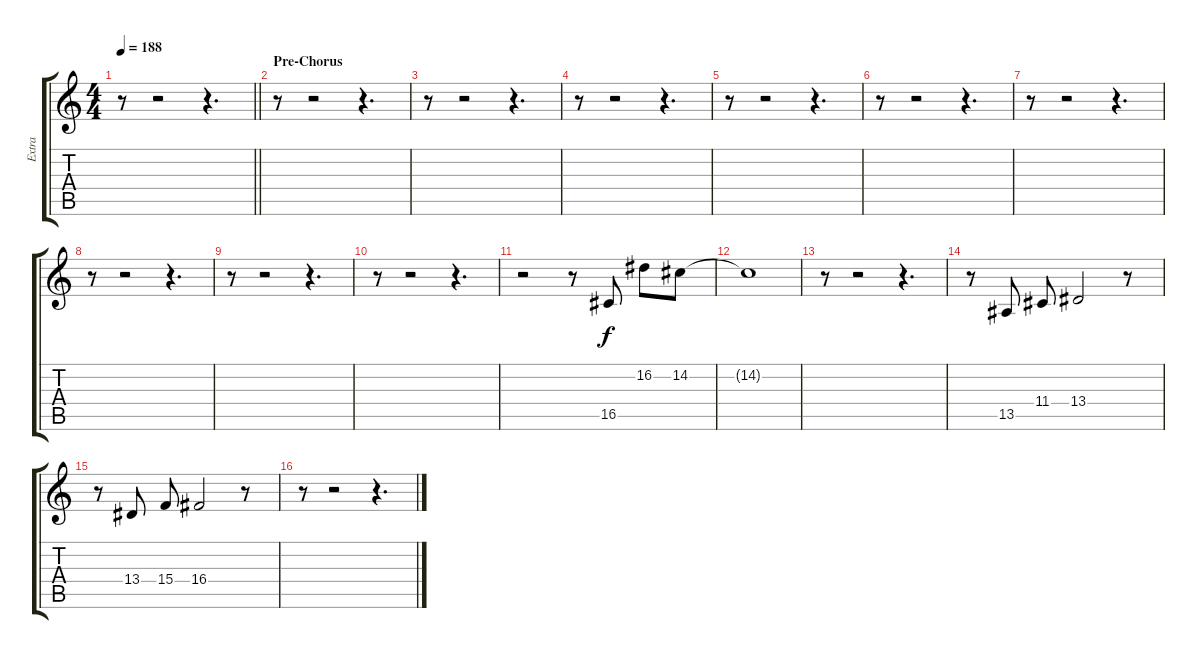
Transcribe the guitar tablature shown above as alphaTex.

\track ("Extra" "Extra") {instrument ocarina}
\staff {score tabs}
\tuning (E4 B3 G3 D3 A2 E2) {hide}
\ts (4 4)
\tempo 188
\clef g2
\barLineRight lightlight
\ks c
r.8{dy f} r.2 r.4{d} |
\section ("" "Pre-Chorus")
r.8 r.2 r.4{d} |
r.8 r.2 r.4{d} |
r.8 r.2 r.4{d} |
r.8 r.2 r.4{d} |
r.8 r.2 r.4{d} |
r.8 r.2 r.4{d} |
r.8 r.2 r.4{d} |
r.8 r.2 r.4{d} |
r.8 r.2 r.4{d} |
r.2 r.8 16.5.8 16.2.8 14.2.8 |
14.2{t}.1 |
r.8 r.2 r.4{d} |
r.8 13.5.8 11.4.8 13.4.2 r.8 |
r.8 13.4.8 15.4.8 16.4.2 r.8 |
r.8 r.2 r.4{d}
